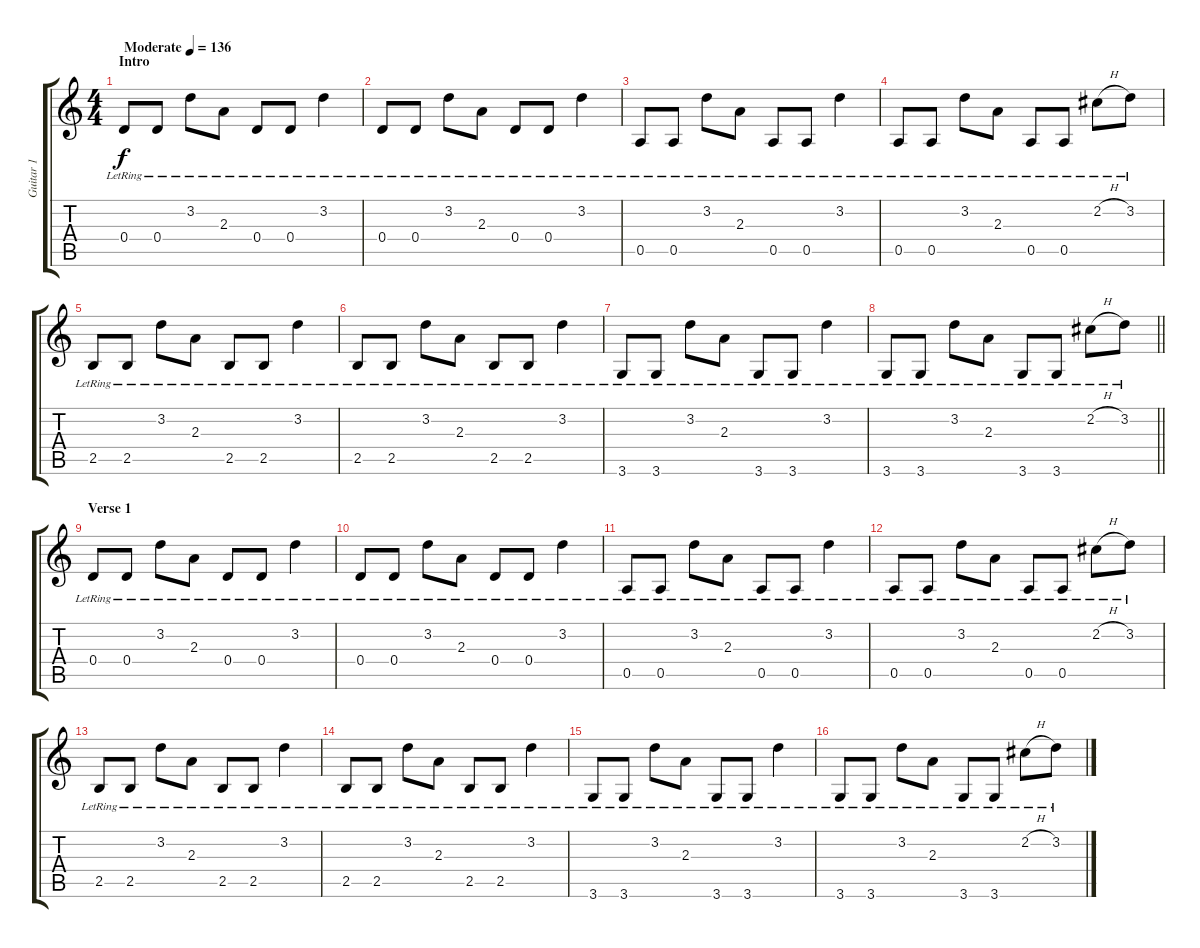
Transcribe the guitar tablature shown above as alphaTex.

\track ("Guitar 1" "Guitar 1") {instrument acousticguitarsteel}
\staff {score tabs}
\tuning (E4 B3 G3 D3 A2 E2) {hide}
\ts (4 4)
\section ("" "Intro ")
\tempo (136 "Moderate")
\clef g2
\ks c
0.4{lr}.8{dy f instrument acousticguitarsteel} 0.4{lr}.8 3.2{lr}.8 2.3{lr}.8 0.4{lr}.8 0.4{lr}.8 3.2{lr}.4 |
0.4{lr}.8 0.4{lr}.8 3.2{lr}.8 2.3{lr}.8 0.4{lr}.8 0.4{lr}.8 3.2{lr}.4 |
0.5{lr}.8 0.5{lr}.8 3.2{lr}.8 2.3{lr}.8 0.5{lr}.8 0.5{lr}.8 3.2{lr}.4 |
0.5{lr}.8 0.5{lr}.8 3.2{lr}.8 2.3{lr}.8 0.5{lr}.8 0.5{lr}.8 2.2{h lr}.8 3.2{lr}.8 |
2.5{lr}.8 2.5{lr}.8 3.2{lr}.8 2.3{lr}.8 2.5{lr}.8 2.5{lr}.8 3.2{lr}.4 |
2.5{lr}.8 2.5{lr}.8 3.2{lr}.8 2.3{lr}.8 2.5{lr}.8 2.5{lr}.8 3.2{lr}.4 |
3.6{lr}.8 3.6{lr}.8 3.2{lr}.8 2.3{lr}.8 3.6{lr}.8 3.6{lr}.8 3.2{lr}.4 |
\barLineRight lightlight
3.6{lr}.8 3.6{lr}.8 3.2{lr}.8 2.3{lr}.8 3.6{lr}.8 3.6{lr}.8 2.2{h lr}.8 3.2{lr}.8 |
\section ("" "Verse 1")
0.4{lr}.8 0.4{lr}.8 3.2{lr}.8 2.3{lr}.8 0.4{lr}.8 0.4{lr}.8 3.2{lr}.4 |
0.4{lr}.8 0.4{lr}.8 3.2{lr}.8 2.3{lr}.8 0.4{lr}.8 0.4{lr}.8 3.2{lr}.4 |
0.5{lr}.8 0.5{lr}.8 3.2{lr}.8 2.3{lr}.8 0.5{lr}.8 0.5{lr}.8 3.2{lr}.4 |
0.5{lr}.8 0.5{lr}.8 3.2{lr}.8 2.3{lr}.8 0.5{lr}.8 0.5{lr}.8 2.2{h lr}.8 3.2{lr}.8 |
2.5{lr}.8 2.5{lr}.8 3.2{lr}.8 2.3{lr}.8 2.5{lr}.8 2.5{lr}.8 3.2{lr}.4 |
2.5{lr}.8 2.5{lr}.8 3.2{lr}.8 2.3{lr}.8 2.5{lr}.8 2.5{lr}.8 3.2{lr}.4 |
3.6{lr}.8 3.6{lr}.8 3.2{lr}.8 2.3{lr}.8 3.6{lr}.8 3.6{lr}.8 3.2{lr}.4 |
3.6{lr}.8 3.6{lr}.8 3.2{lr}.8 2.3{lr}.8 3.6{lr}.8 3.6{lr}.8 2.2{h lr}.8 3.2{lr}.8
